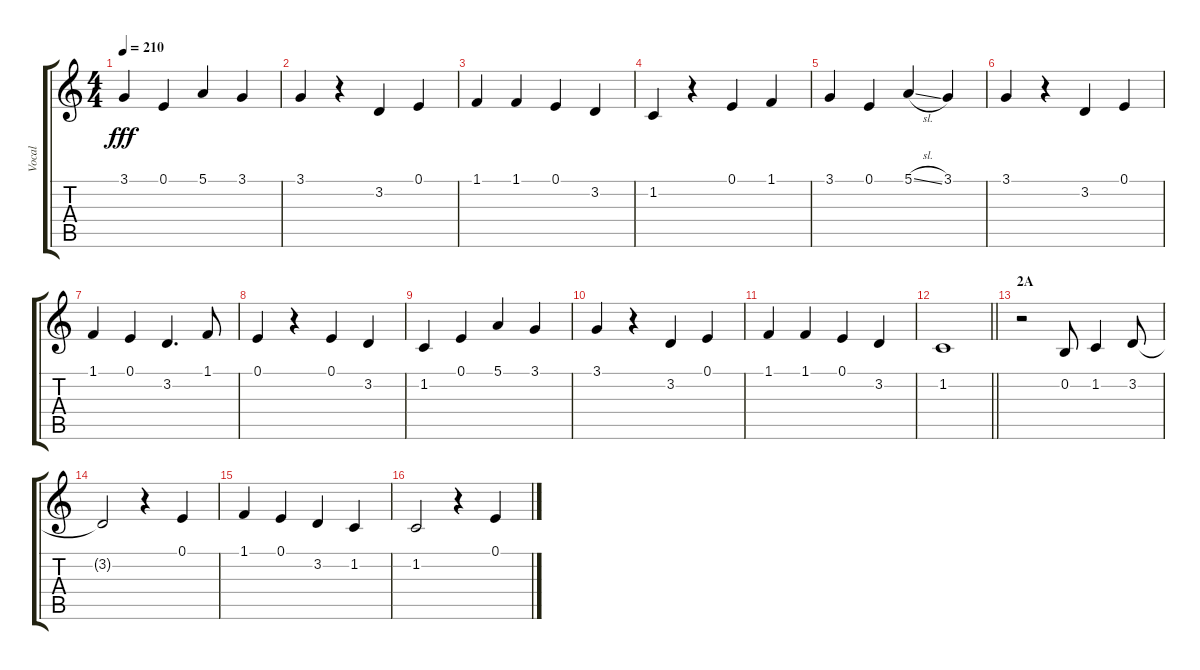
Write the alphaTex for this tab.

\track ("Vocal" "Vocal") {instrument voiceoohs}
\staff {score tabs}
\tuning (E4 B3 G3 D3 A2 E2) {hide}
\ts (4 4)
\tempo 210
\clef g2
\ks c
3.1.4{dy fff} 0.1.4 5.1.4 3.1.4 |
3.1.4 r.4 3.2.4 0.1.4 |
1.1.4 1.1.4 0.1.4 3.2.4 |
1.2.4 r.4 0.1.4 1.1.4 |
3.1.4 0.1.4 5.1{sl}.4 3.1.4 |
3.1.4 r.4 3.2.4 0.1.4 |
1.1.4 0.1.4 3.2.4{d} 1.1.8 |
0.1.4 r.4 0.1.4 3.2.4 |
1.2.4 0.1.4 5.1.4 3.1.4 |
3.1.4 r.4 3.2.4 0.1.4 |
1.1.4 1.1.4 0.1.4 3.2.4 |
\barLineRight lightlight
1.2.1 |
\section ("" "2A")
r.2 0.2.8 1.2.4 3.2.8 |
3.2{t}.2 r.4 0.1.4 |
1.1.4 0.1.4 3.2.4 1.2.4 |
1.2.2 r.4 0.1.4
